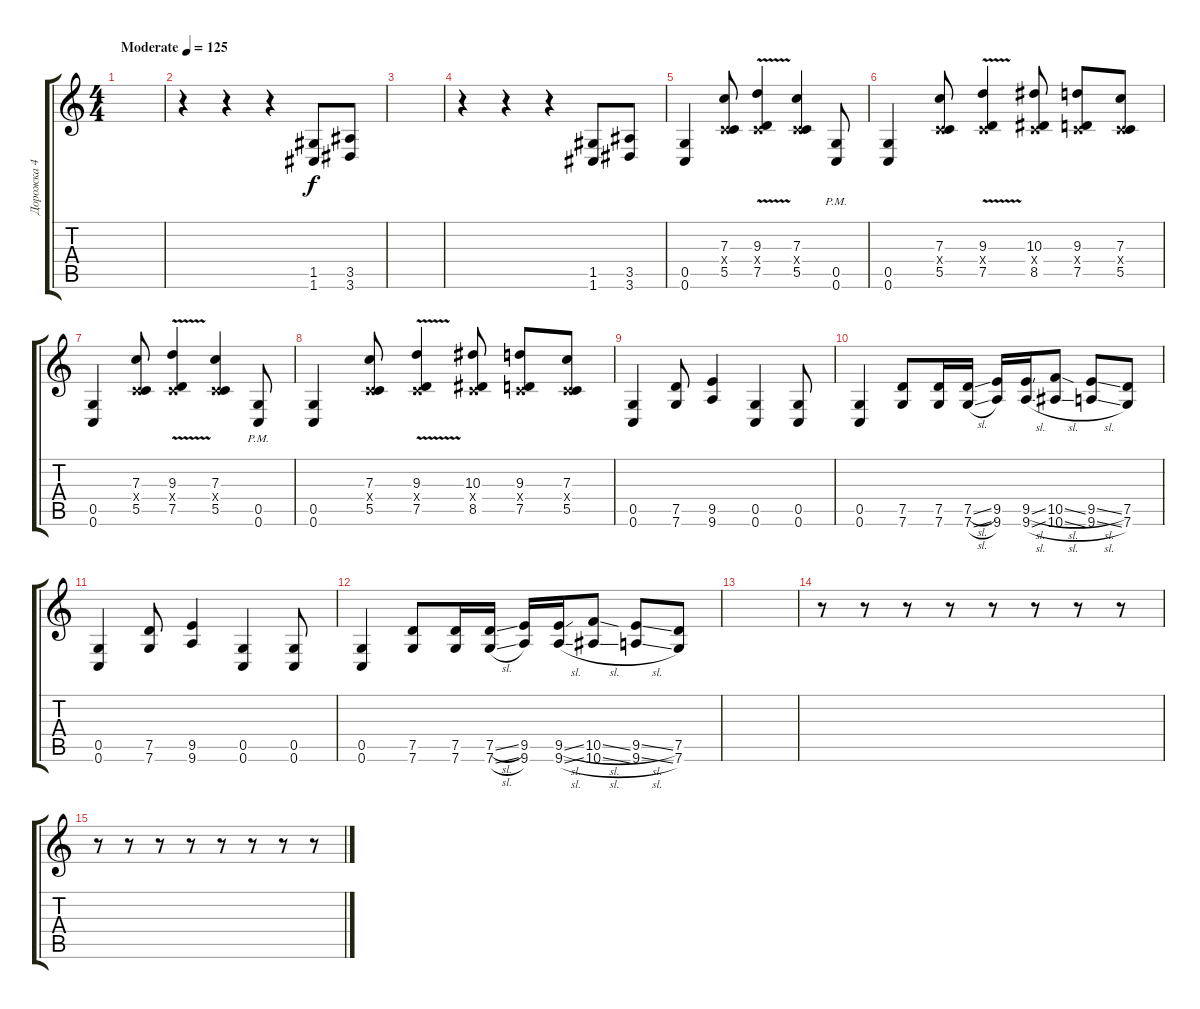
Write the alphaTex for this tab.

\track ("Дорожка 4" "Дорожка 4") {instrument overdrivenguitar}
\staff {score tabs}
\tuning (D4 A3 F3 C3 G2 C2) {hide}
\ts (4 4)
\tempo (125 "Moderate")
\clef g2
\ks c
|
r.4 r.4 r.4 (1.5 1.6).8 (3.5 3.6).8 |
|
r.4 r.4 r.4 (1.5 1.6).8 (3.5 3.6).8 |
(0.5 0.6).4 (7.3 0.4{x} 5.5).8 (9.3{v} 0.4{x} 7.5{v}).4 (7.3 0.4{x} 5.5).4 (0.5{pm} 0.6{pm}).8 |
(0.5 0.6).4 (7.3 0.4{x} 5.5).8 (9.3{v} 0.4{x} 7.5{v}).4 (10.3 0.4{x} 8.5).8 (9.3 0.4{x} 7.5).8 (7.3 0.4{x} 5.5).8 |
(0.5 0.6).4 (7.3 0.4{x} 5.5).8 (9.3{v} 0.4{x} 7.5{v}).4 (7.3 0.4{x} 5.5).4 (0.5{pm} 0.6{pm}).8 |
(0.5 0.6).4 (7.3 0.4{x} 5.5).8 (9.3{v} 0.4{x} 7.5{v}).4 (10.3 0.4{x} 8.5).8 (9.3 0.4{x} 7.5).8 (7.3 0.4{x} 5.5).8 |
(0.5 0.6).4 (7.5 7.6).8 (9.5 9.6).4 (0.5 0.6).4 (0.5 0.6).8 |
(0.5 0.6).4 (7.5 7.6).8 (7.5 7.6).16 (7.5{sl} 7.6{sl}).16 (9.5 9.6).16 (9.5{sl} 9.6{sl}).16 (10.5{sl} 10.6{sl}).8 (9.5{sl} 9.6{sl}).8 (7.5 7.6).8 |
(0.5 0.6).4 (7.5 7.6).8 (9.5 9.6).4 (0.5 0.6).4 (0.5 0.6).8 |
(0.5 0.6).4 (7.5 7.6).8 (7.5 7.6).16 (7.5{sl} 7.6{sl}).16 (9.5 9.6).16 (9.5{sl} 9.6{sl}).16 (10.5{sl} 10.6{sl}).8 (9.5{sl} 9.6{sl}).8 (7.5 7.6).8 |
|
r.8 r.8 r.8 r.8 r.8 r.8 r.8 r.8 |
r.8 r.8 r.8 r.8 r.8 r.8 r.8 r.8
